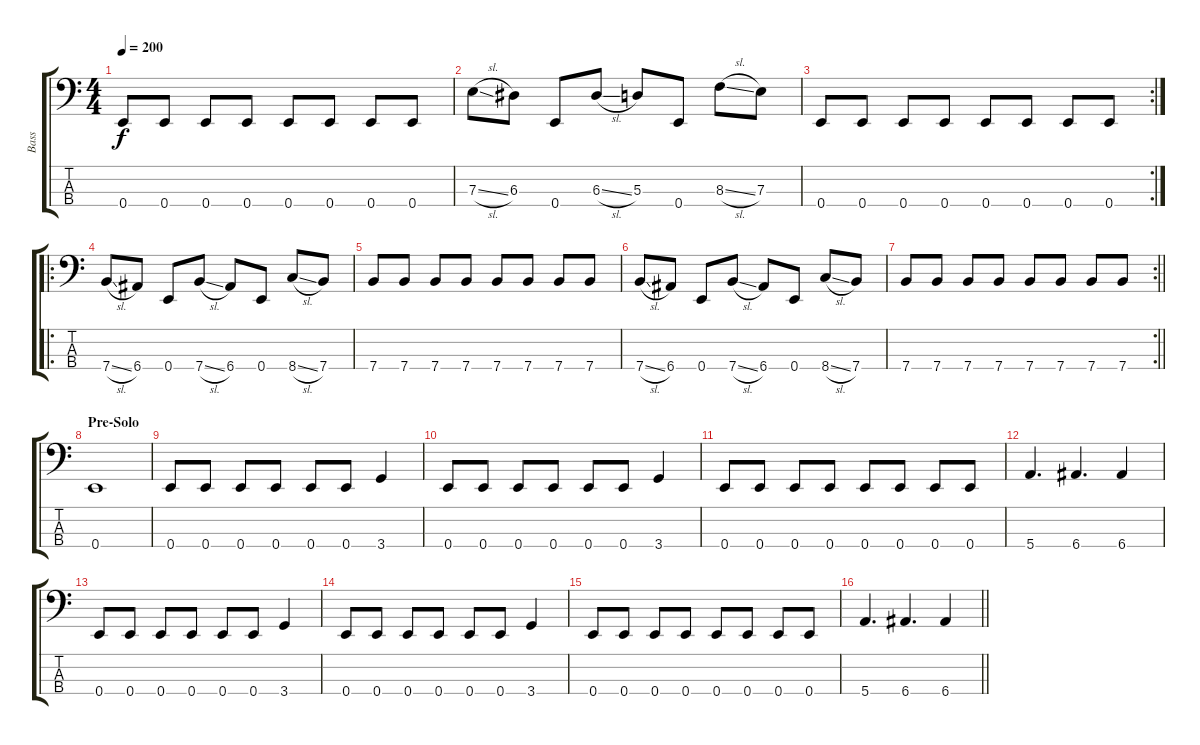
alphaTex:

\track ("Bass" "Bass") {instrument electricbassfinger}
\staff {score tabs}
\tuning (G2 D2 A1 E1) {hide}
\ts (4 4)
\tempo 200
\clef f4
\ks c
0.4.8{dy f} 0.4.8 0.4.8 0.4.8 0.4.8 0.4.8 0.4.8 0.4.8 |
7.3{sl}.8 6.3.8 0.4.8 6.3{sl}.8 5.3.8 0.4.8 8.3{sl}.8 7.3.8 |
\rc 2
0.4.8 0.4.8 0.4.8 0.4.8 0.4.8 0.4.8 0.4.8 0.4.8 |
\ro
7.4{sl}.8 6.4.8 0.4.8 7.4{sl}.8 6.4.8 0.4.8 8.4{sl}.8 7.4.8 |
7.4.8 7.4.8 7.4.8 7.4.8 7.4.8 7.4.8 7.4.8 7.4.8 |
7.4{sl}.8 6.4.8 0.4.8 7.4{sl}.8 6.4.8 0.4.8 8.4{sl}.8 7.4.8 |
\rc 2
\barLineRight lightlight
7.4.8 7.4.8 7.4.8 7.4.8 7.4.8 7.4.8 7.4.8 7.4.8 |
\section ("" "Pre-Solo")
0.4.1 |
0.4.8 0.4.8 0.4.8 0.4.8 0.4.8 0.4.8 3.4.4 |
0.4.8 0.4.8 0.4.8 0.4.8 0.4.8 0.4.8 3.4.4 |
0.4.8 0.4.8 0.4.8 0.4.8 0.4.8 0.4.8 0.4.8 0.4.8 |
5.4.4{d} 6.4.4{d} 6.4.4 |
0.4.8 0.4.8 0.4.8 0.4.8 0.4.8 0.4.8 3.4.4 |
0.4.8 0.4.8 0.4.8 0.4.8 0.4.8 0.4.8 3.4.4 |
0.4.8 0.4.8 0.4.8 0.4.8 0.4.8 0.4.8 0.4.8 0.4.8 |
\barLineRight lightlight
5.4.4{d} 6.4.4{d} 6.4.4
